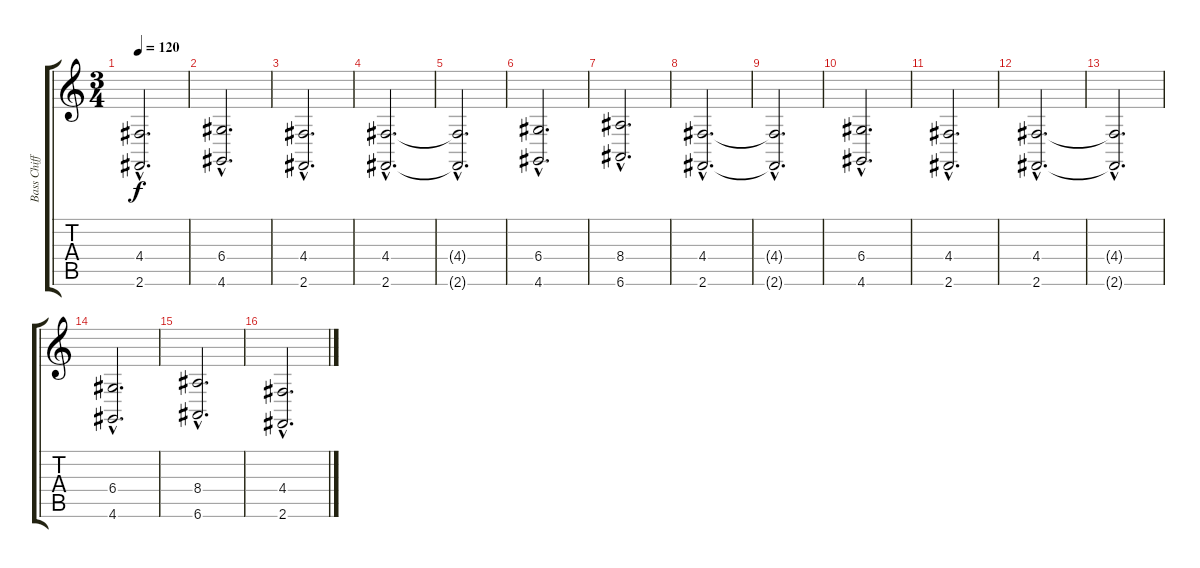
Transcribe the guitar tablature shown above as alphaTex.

\track ("Bass Chiff Lead" "Bass Chiff") {instrument lead4chiff}
\staff {score tabs}
\tuning (E4 B3 G3 D3 A2 E2) {hide}
\ts (3 4)
\tempo 120
\clef g2
\ks c
(4.4{hac t} 2.6{hac t}).2{d dy f} |
(6.4{hac} 4.6{hac}).2{d} |
(4.4{hac} 2.6{hac}).2{d} |
(4.4{hac} 2.6{hac}).2{d} |
(4.4{hac t} 2.6{hac t}).2{d} |
(6.4{hac} 4.6{hac}).2{d} |
(8.4{hac} 6.6{hac}).2{d} |
(4.4{hac} 2.6{hac}).2{d} |
(4.4{hac t} 2.6{hac t}).2{d} |
(6.4{hac} 4.6{hac}).2{d} |
(4.4{hac} 2.6{hac}).2{d} |
(4.4{hac} 2.6{hac}).2{d} |
(4.4{hac t} 2.6{hac t}).2{d} |
(6.4{hac} 4.6{hac}).2{d} |
(8.4{hac} 6.6{hac}).2{d} |
(4.4{hac} 2.6{hac}).2{d}
